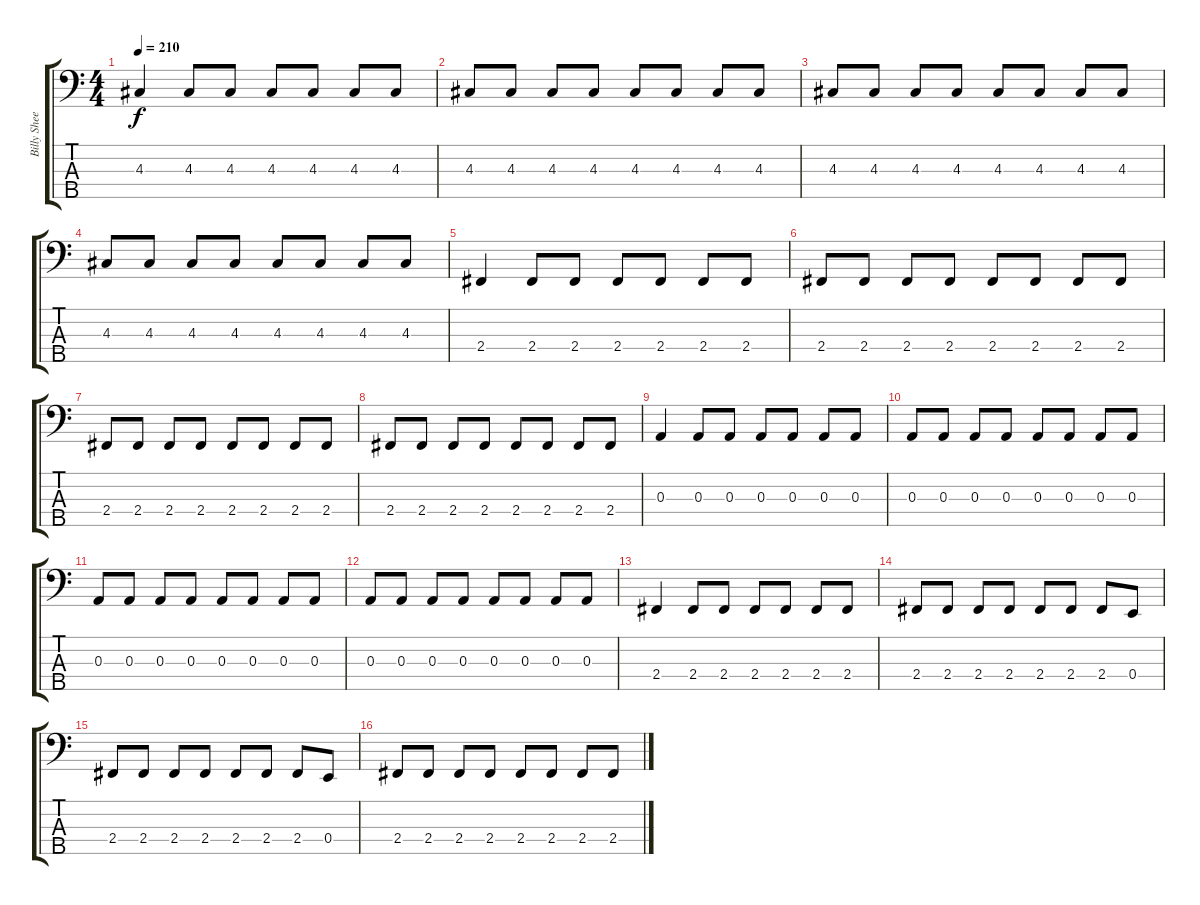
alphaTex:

\track ("Billy Sheehan" "Billy Shee") {instrument electricbassfinger}
\staff {score tabs}
\tuning (G2 D2 A1 E1 B0) {hide}
\ts (4 4)
\tempo 210
\clef f4
\ks c
4.3.4{dy f} 4.3.8 4.3.8 4.3.8 4.3.8 4.3.8 4.3.8 |
4.3.8 4.3.8 4.3.8 4.3.8 4.3.8 4.3.8 4.3.8 4.3.8 |
4.3.8 4.3.8 4.3.8 4.3.8 4.3.8 4.3.8 4.3.8 4.3.8 |
4.3.8 4.3.8 4.3.8 4.3.8 4.3.8 4.3.8 4.3.8 4.3.8 |
2.4.4 2.4.8 2.4.8 2.4.8 2.4.8 2.4.8 2.4.8 |
2.4.8 2.4.8 2.4.8 2.4.8 2.4.8 2.4.8 2.4.8 2.4.8 |
2.4.8 2.4.8 2.4.8 2.4.8 2.4.8 2.4.8 2.4.8 2.4.8 |
2.4.8 2.4.8 2.4.8 2.4.8 2.4.8 2.4.8 2.4.8 2.4.8 |
0.3.4 0.3.8 0.3.8 0.3.8 0.3.8 0.3.8 0.3.8 |
0.3.8 0.3.8 0.3.8 0.3.8 0.3.8 0.3.8 0.3.8 0.3.8 |
0.3.8 0.3.8 0.3.8 0.3.8 0.3.8 0.3.8 0.3.8 0.3.8 |
0.3.8 0.3.8 0.3.8 0.3.8 0.3.8 0.3.8 0.3.8 0.3.8 |
2.4.4 2.4.8 2.4.8 2.4.8 2.4.8 2.4.8 2.4.8 |
2.4.8 2.4.8 2.4.8 2.4.8 2.4.8 2.4.8 2.4.8 0.4.8 |
2.4.8 2.4.8 2.4.8 2.4.8 2.4.8 2.4.8 2.4.8 0.4.8 |
2.4.8 2.4.8 2.4.8 2.4.8 2.4.8 2.4.8 2.4.8 2.4.8
